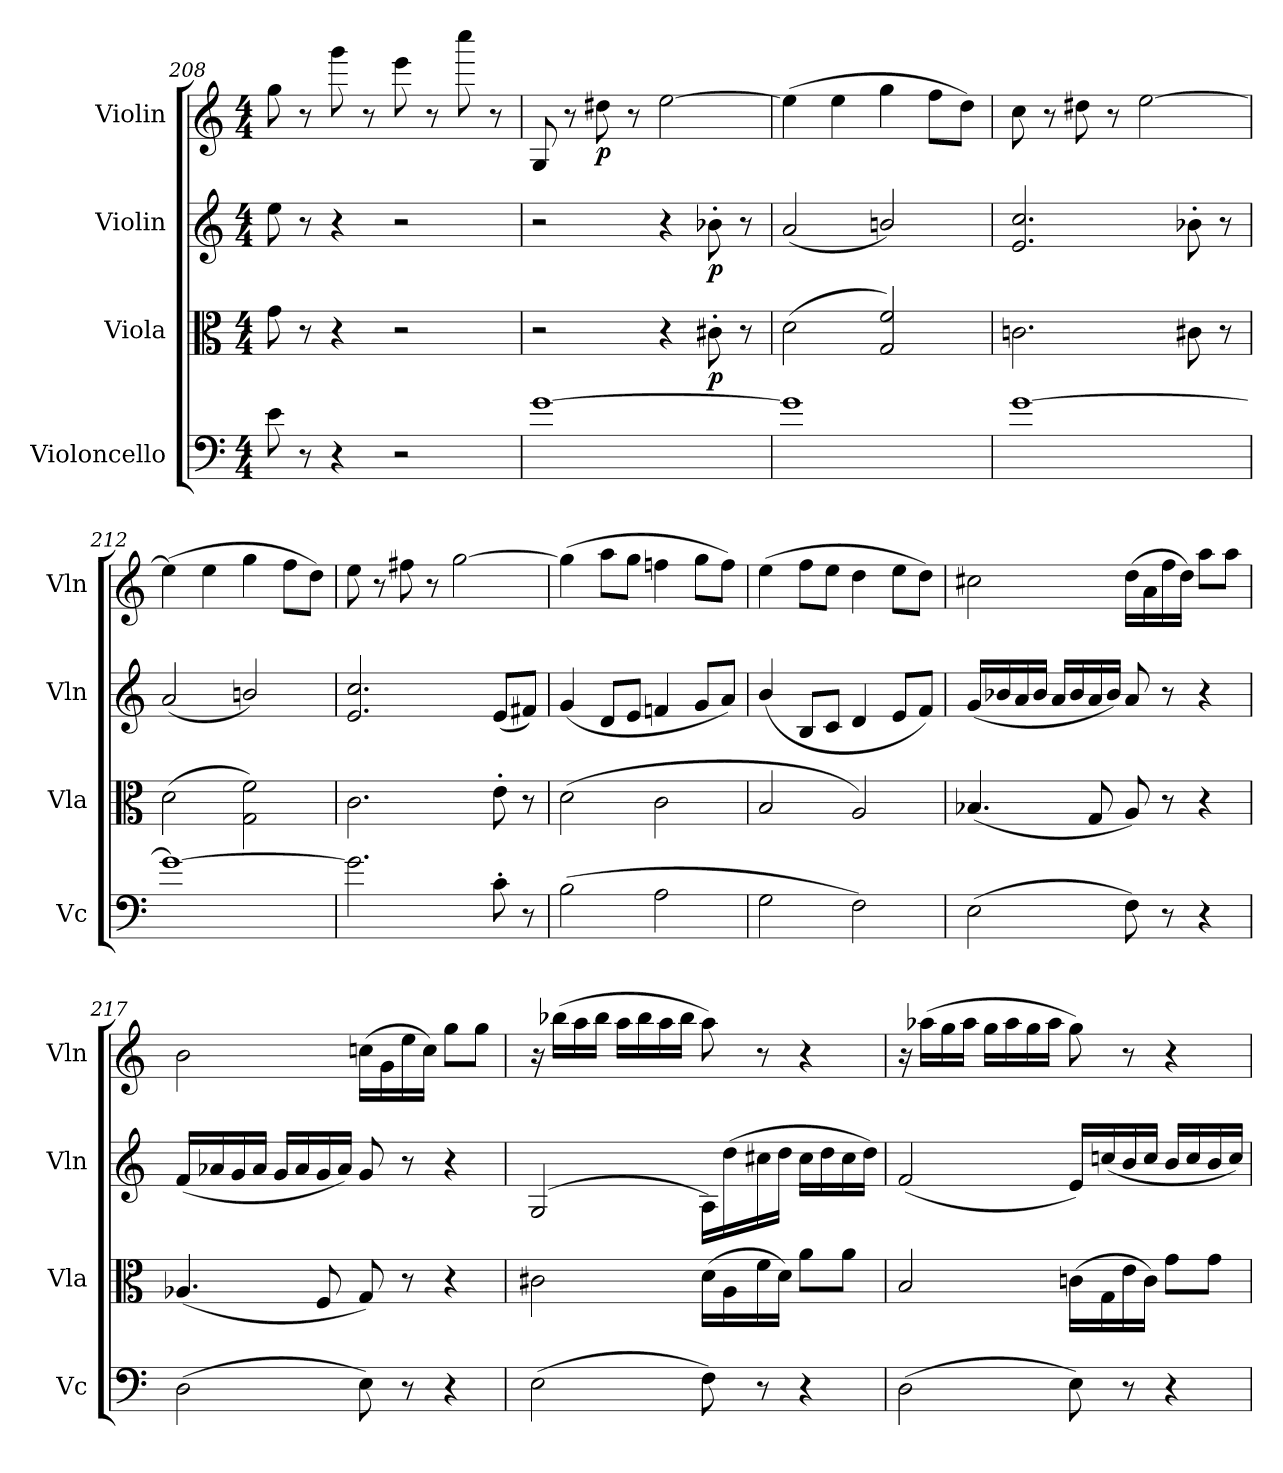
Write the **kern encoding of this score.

**kern	**kern	**dynam	**kern	**dynam	**kern	**dynam
*part4	*part3	*part3	*part2	*part2	*part1	*part1
*staff4	*staff3	*staff3	*staff2	*staff2	*staff1	*staff1
*I"Violoncello	*I"Viola	*	*I"Violin	*	*I"Violin	*
*I'Vc	*I'Vla	*	*I'Vln	*	*I'Vln	*
*clefF4	*clefC3	*	*clefG2	*	*clefG2	*
*k[]	*k[]	*	*k[]	*	*k[]	*
*C:	*C:	*	*C:	*	*C:	*
*M4/4	*M4/4	*	*M4/4	*	*M4/4	*
=208	=208	=208	=208	=208	=208	=208
8e\	8g\	.	8ee\	.	8gg\	.
8r	8r	.	8r	.	8r	.
4r	4r	.	4r	.	8ggg\	.
.	.	.	.	.	8r	.
2r	2r	.	2r	.	8eee\	.
.	.	.	.	.	8r	.
.	.	.	.	.	8cccc\	.
.	.	.	.	.	8r	.
=209	=209	=209	=209	=209	=209	=209
[1g	2r	.	2r	.	8G/	.
.	.	.	.	.	8r	.
.	.	.	.	.	8dd#X\	p
.	.	.	.	.	8r	.
.	4r	.	4r	.	[2ee\	.
.	8c#X'\	p	8b-X'\	p	.	.
.	8r	.	8r	.	.	.
=210	=210	=210	=210	=210	=210	=210
1g]	(2d\	.	(2a/	.	(4ee\]	.
.	.	.	.	.	4ee\	.
.	2G/ 2f/)	.	2bn/)	.	4gg\	.
.	.	.	.	.	8ff\L	.
.	.	.	.	.	8dd\J)	.
=211	=211	=211	=211	=211	=211	=211
[1g	2.cn\	.	2.e/ 2.cc/	.	8cc\	.
.	.	.	.	.	8r	.
.	.	.	.	.	8dd#X\	.
.	.	.	.	.	8r	.
.	.	.	.	.	[2ee\	.
.	8c#X\	.	8b-X'\	.	.	.
.	8r	.	8r	.	.	.
=212	=212	=212	=212	=212	=212	=212
1g_	(2d\	.	(2a/	.	(4ee\]	.
.	.	.	.	.	4ee\	.
.	2G\ 2f\)	.	2bn/)	.	4gg\	.
.	.	.	.	.	8ff\L	.
.	.	.	.	.	8dd\J)	.
=213	=213	=213	=213	=213	=213	=213
2.g\]	2.c\	.	2.e/ 2.cc/	.	8ee\	.
.	.	.	.	.	8r	.
.	.	.	.	.	8ff#X\	.
.	.	.	.	.	8r	.
.	.	.	.	.	[2gg\	.
8c'\	8e'\	.	(8e/L	.	.	.
8r	8r	.	8f#X/J)	.	.	.
=214	=214	=214	=214	=214	=214	=214
(2B\	(2d\	.	(4g/	.	(4gg\]	.
.	.	.	8d/L	.	8aa\L	.
.	.	.	8e/J	.	8gg\J	.
2A\	2c\	.	4fn/	.	4ffn\	.
.	.	.	8g/L	.	8gg\L	.
.	.	.	8a/J)	.	8ff\J)	.
=215	=215	=215	=215	=215	=215	=215
2G\	2B/	.	(4b/	.	(4ee\	.
.	.	.	8B/L	.	8ff\L	.
.	.	.	8c/J	.	8ee\J	.
2F\)	2A/)	.	4d/	.	4dd\	.
.	.	.	8e/L	.	8ee\L	.
.	.	.	8f/J)	.	8dd\J)	.
=216	=216	=216	=216	=216	=216	=216
(2E\	(4.B-X/	.	(16g/LL	.	2cc#X\	.
.	.	.	16b-X/	.	.	.
.	.	.	16a/	.	.	.
.	.	.	16b-/JJ	.	.	.
.	.	.	16a/LL	.	.	.
.	.	.	16b-/	.	.	.
.	8G/	.	16a/	.	.	.
.	.	.	16b-/JJ)	.	.	.
8F\)	8A/)	.	8a/	.	(16dd\LL	.
.	.	.	.	.	16a\	.
8r	8r	.	8r	.	16ff\	.
.	.	.	.	.	16dd\JJ)	.
4r	4r	.	4r	.	8aa\L	.
.	.	.	.	.	8aa\J	.
=217	=217	=217	=217	=217	=217	=217
(2D\	(4.A-X/	.	(16f/LL	.	2b\	.
.	.	.	16a-X/	.	.	.
.	.	.	16g/	.	.	.
.	.	.	16a-/JJ	.	.	.
.	.	.	16g/LL	.	.	.
.	.	.	16a-/	.	.	.
.	8F/	.	16g/	.	.	.
.	.	.	16a-/JJ)	.	.	.
8E\)	8G/)	.	8g/	.	(16ccn\LL	.
.	.	.	.	.	16g\	.
8r	8r	.	8r	.	16ee\	.
.	.	.	.	.	16cc\JJ)	.
4r	4r	.	4r	.	8gg\L	.
.	.	.	.	.	8gg\J	.
=218	=218	=218	=218	=218	=218	=218
(2E\	2c#X\	.	(2G/	.	16r	.
.	.	.	.	.	(16bb-X\LL	.
.	.	.	.	.	16aa\	.
.	.	.	.	.	16bb-\JJ	.
.	.	.	.	.	16aa\LL	.
.	.	.	.	.	16bb-\	.
.	.	.	.	.	16aa\	.
.	.	.	.	.	16bb-\JJ	.
8F\)	(16d\LL	.	16A/LL)	.	8aa\)	.
.	16A\	.	(16dd\	.	.	.
8r	16f\	.	16cc#X\	.	8r	.
.	16d\JJ)	.	16dd\JJ	.	.	.
4r	8a\L	.	16cc#\LL	.	4r	.
.	.	.	16dd\	.	.	.
.	8a\J	.	16cc#\	.	.	.
.	.	.	16dd\JJ)	.	.	.
=219	=219	=219	=219	=219	=219	=219
(2D\	2B/	.	(2f/	.	16r	.
.	.	.	.	.	(16aa-X\LL	.
.	.	.	.	.	16gg\	.
.	.	.	.	.	16aa-\JJ	.
.	.	.	.	.	16gg\LL	.
.	.	.	.	.	16aa-\	.
.	.	.	.	.	16gg\	.
.	.	.	.	.	16aa-\JJ	.
8E\)	(16cn\LL	.	16e/LL)	.	8gg\)	.
.	16G\	.	(16ccn/	.	.	.
8r	16e\	.	16b/	.	8r	.
.	16c\JJ)	.	16cc/JJ	.	.	.
4r	8g\L	.	16b/LL	.	4r	.
.	.	.	16cc/	.	.	.
.	8g\J	.	16b/	.	.	.
.	.	.	16cc/JJ)	.	.	.
=	=	=	=	=	=	=
*-	*-	*-	*-	*-	*-	*-
